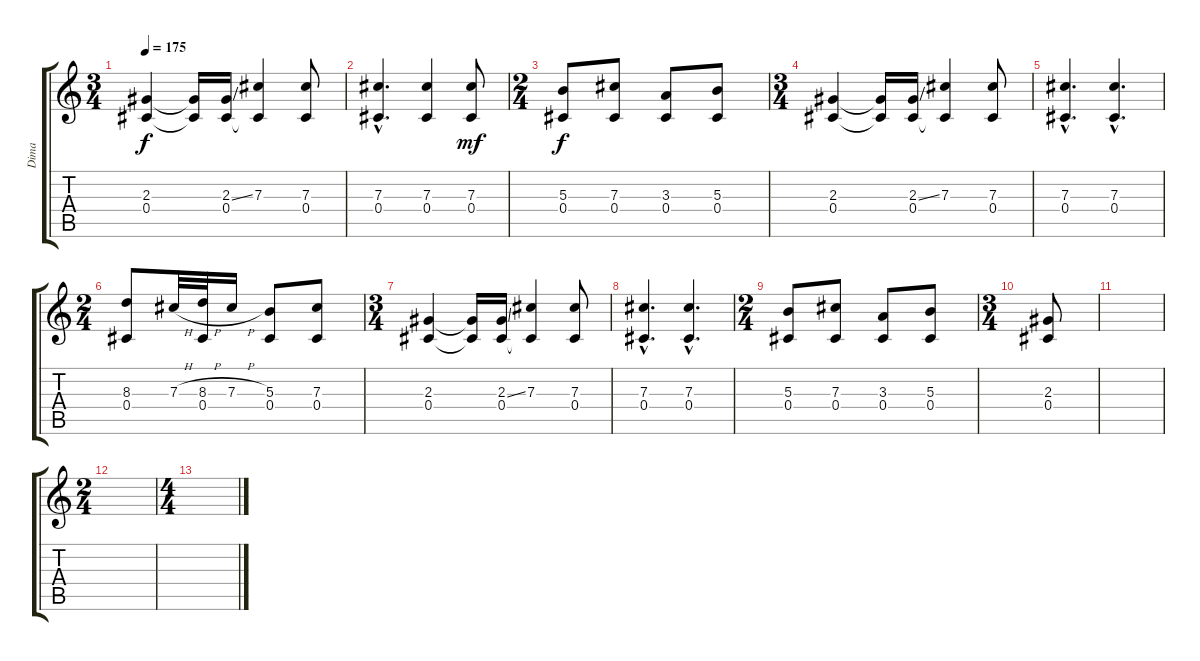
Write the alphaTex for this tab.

\track ("Dima" "Dima") {instrument electricguitarclean}
\staff {score tabs}
\tuning (Eb4 Bb3 Gb3 Db3 Ab2 Db2) {hide}
\ts (3 4)
\tempo 175
\clef g2
\ks c
(2.3 0.4).4{dy f} (2.3{t} 0.4{t}).16 (2.3{ss} 0.4).16 (7.3 0.4{t}).4 (7.3 0.4).8 |
(7.3{hac} 0.4{hac}).4{d} (7.3 0.4).4 (7.3 0.4).8{dy mf} |
\ts (2 4)
(5.3 0.4).8{dy f} (7.3 0.4).8 (3.3 0.4).8 (5.3 0.4).8 |
\ts (3 4)
(2.3 0.4).4 (2.3{t} 0.4{t}).16 (2.3{ss} 0.4).16 (7.3 0.4{t}).4 (7.3 0.4).8 |
(7.3{hac} 0.4{hac}).4{d} (7.3{hac} 0.4{hac}).4{d} |
\ts (2 4)
(8.3 0.4).8 7.3{h}.32 (8.3{h} 0.4).32 7.3{h}.16 (5.3 0.4).8 (7.3 0.4).8 |
\ts (3 4)
(2.3 0.4).4 (2.3{t} 0.4{t}).16 (2.3{ss} 0.4).16 (7.3 0.4{t}).4 (7.3 0.4).8 |
(7.3{hac} 0.4{hac}).4{d} (7.3{hac} 0.4{hac}).4{d} |
\ts (2 4)
(5.3 0.4).8 (7.3 0.4).8 (3.3 0.4).8 (5.3 0.4).8 |
\ts (3 4)
(2.3 0.4).8 |
|
\ts (2 4)
|
\ts (4 4)
